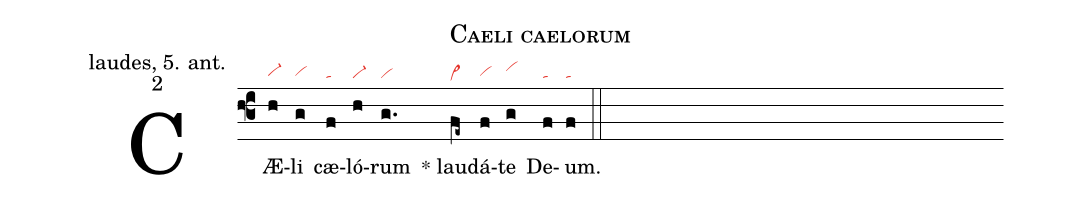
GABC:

name: Caeli caelorum;
office-part: laudes, 5. ant.;
mode: 2;
nabc-lines: 1;
%%
(f3)
CÆ(h|vi-hg)li(g|vihg) cæ(f|ta)ló(h|vi-)rum(g.|vi) * l{au}(fe~|vi>he)dá(f|vihg)te(g|vihi) De(f|ta)um.(f|ta) (::)
